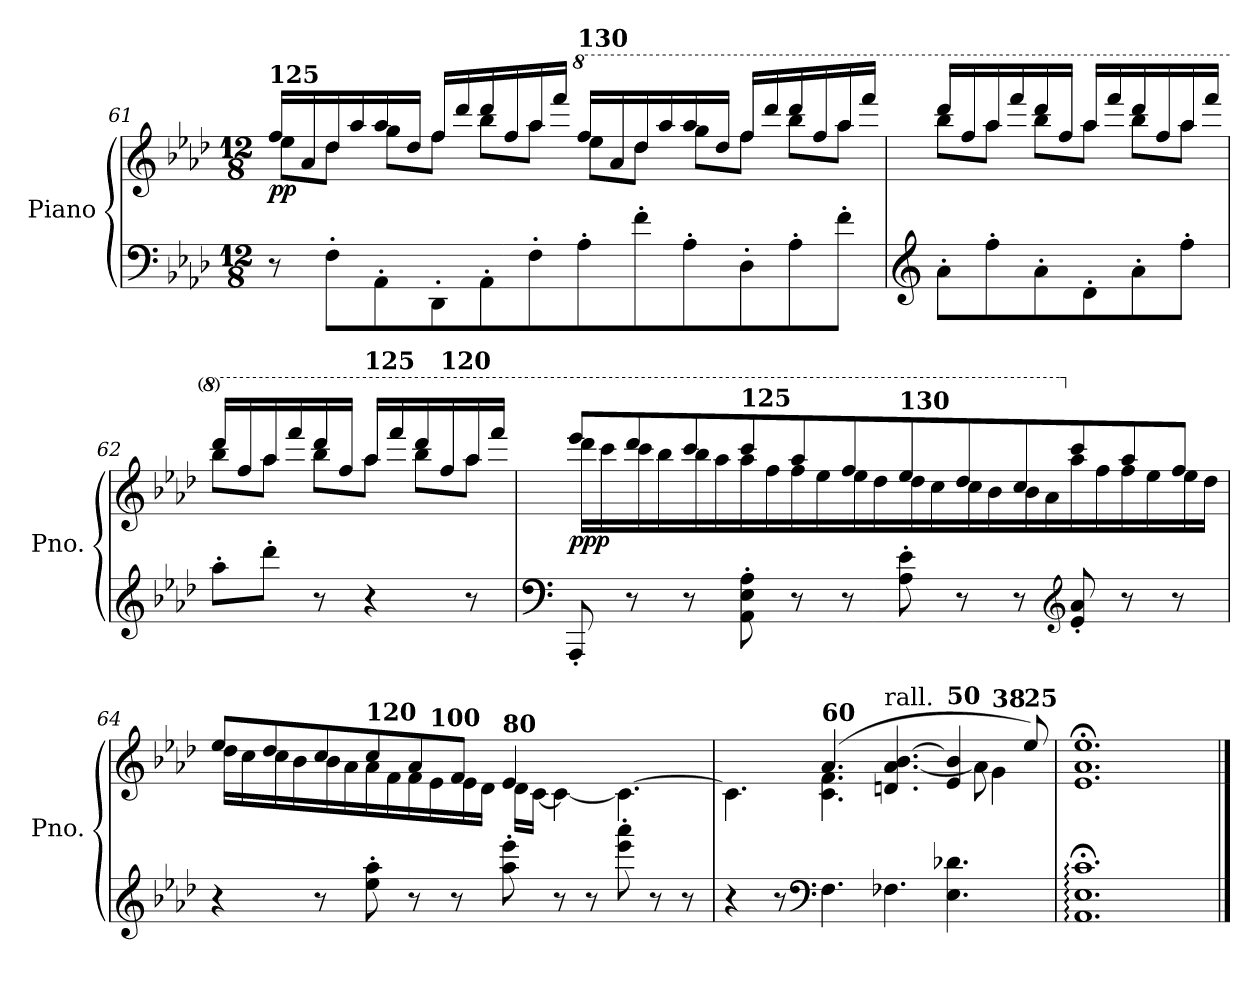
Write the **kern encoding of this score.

**kern	**kern	**dynam
*part1	*part1	*part1
*staff2	*staff1	*staff1/2
*I"Piano	*	*
*I'Pno.	*	*
!!LO:LB:g=z
*clefF4	*clefG2	*
*k[b-e-a-d-]	*k[b-e-a-d-]	*
*M12/8	*M12/8	*
=61	=61	=61
*	*^	*
!	!LO:TX:a:B:t=125	!	!
!	!	!	!LO:DY:b
8r	16ff/LL	8ee-\L	pp
.	16a-/	.	.
8F'\L	16dd-/	8dd-\J	.
.	16aa-/	.	.
8AA-'\	16aa-/	8gg\L	.
.	16dd-/JJ	.	.
8DD-'\	16ff/LL	8ff\J	.
.	16ddd-/	.	.
8AA-'\	16ddd-/	8bb-\L	.
.	16ff/	.	.
8F'\	16aa-/	8aa-\J	.
.	16fff/JJ	.	.
*	*8va	*	*
!	!LO:TX:a:B:t=130	!	!
8A-'\	16fff/LL	8eee-\L	.
.	16aa-/	.	.
8f'\	16ddd-/	8ddd-\J	.
.	16aaa-/	.	.
8A-'\	16aaa-/	8ggg\L	.
.	16ddd-/JJ	.	.
8D-'\	16fff/LL	8fff\J	.
.	16dddd-/	.	.
8A-'\	16dddd-/	8bbb-\L	.
.	16fff/	.	.
8f'\J	16aaa-/	8aaa-\J	.
.	16ffff/JJ	.	.
=62	=62	=62	=62
*clefG2	*	*	*
8a-'\L	16dddd-/LL	8bbb-\L	.
.	16fff/	.	.
8ff'\	16aaa-/	8aaa-\J	.
.	16ffff/	.	.
8a-'\	16dddd-/	8bbb-\L	.
.	16fff/JJ	.	.
8d-'\	16aaa-/LL	8aaa-\J	.
.	16ffff/	.	.
8a-'\	16dddd-/	8bbb-\L	.
.	16fff/	.	.
8ff'\J	16aaa-/	8aaa-\J	.
.	16ffff/JJ	.	.
!!LO:LB:g=z	!!
=62X5	=62X5	=62X5	=62X5
8aa-'\L	16dddd-/LL	8bbb-\L	.
.	16fff/	.	.
8ddd-'\J	16aaa-/	8aaa-\J	.
.	16ffff/	.	.
8r	16dddd-/	8bbb-\L	.
.	16fff/JJ	.	.
!	!LO:TX:a:B:t=125	!	!
4r	16aaa-/LL	8aaa-\J	.
.	16ffff/	.	.
.	16dddd-/	8bbb-\L	.
!	!LO:TX:a:B:t=120	!	!
.	16fff/	.	.
8r	16aaa-/	8aaa-\J	.
.	16ffff/JJ	.	.
=63	=63	=63	=63
*clefF4	*	*	*
!	!	!	!LO:DY:b
8AAA-'/	8eeee-/L	16dddd-\LL	ppp
.	.	16cccc\	.
8r	8dddd-/	16cccc\	.
.	.	16bbb-\	.
8r	8cccc/	16bbb-\	.
.	.	16aaa-\	.
!	!LO:TX:a:B:t=125	!	!
8AA-\' 8E-\' 8A-\'	8cccc/	16aaa-\	.
.	.	16fff\	.
8r	8aaa-/	16fff\	.
.	.	16eee-\	.
8r	8fff/	16eee-\	.
.	.	16ddd-\	.
!	!LO:TX:a:B:t=130	!	!
8A-\' 8e-\'	8eee-/	16ddd-\	.
.	.	16ccc\	.
8r	8ddd-/	16ccc\	.
.	.	16bb-\	.
8r	8ccc/	16bb-\	.
.	.	16aa-\	.
*clefG2	*	*	*
*	*X8va	*	*
8e-/' 8a-/'	8ccc/	16aa-\	.
.	.	16ff\	.
8r	8aa-/	16ff\	.
.	.	16ee-\	.
8r	8ff/J	16ee-\	.
.	.	16dd-\JJ	.
!!LO:LB:g=z	!!
=64	=64	=64	=64
4r	8ee-/L	16dd-\LL	.
.	.	16cc\	.
.	8dd-/	16cc\	.
.	.	16b-\	.
8r	8cc/	16b-\	.
.	.	16a-\	.
!	!LO:TX:a:B:t=120	!	!
8ee-\' 8aa-\'	8cc/	16a-\	.
.	.	16f\	.
8r	8a-/	16f\	.
!	!	!LO:TX:a:B:t=100	!
.	.	16e-\	.
8r	8f/J	16e-\	.
.	.	16d-\JJ	.
!	!LO:TX:a:B:t=80	!	!
8aa-\' 8eee-\'	4e-/	16d-\LL	.
.	.	[16c\JJ	.
8r	.	4c\_	.
8r	2ryy	.	.
8eee-\' 8aaa-\'	.	4.c\_	.
8r	.	.	.
8r	.	.	.
=65	=65	=65	=65
4r	4.ryy	4.c\]	.
8r	.	.	.
*clefF4	*	*	*
!	!LO:TX:a:B:t=60	!	!
4.F\	(4.a-/	4.c\ 4.f\	.
!	!LO:TX:a:t=rall.	!	!
4.F-X\	4.dn/ [4.a-/ [4.b-/	4.ryy	.
!	!LO:TX:a:B:t=50	!	!
4.E-\ 4.d-X\	4e-/ 4b-/]	8a-\]	.
!	!	!LO:TX:a:B:t=38	!
.	.	4g\	.
!	!LO:TX:a:B:t=25	!	!
.	8ee-/)	.	.
*	*v	*v	*
=66	=66	=66
1.AA-;<: 1.E-;<: 1.c;<:	1.e-;< 1.a-;< 1.ee-;<	.
==	==	==
*-	*-	*-
